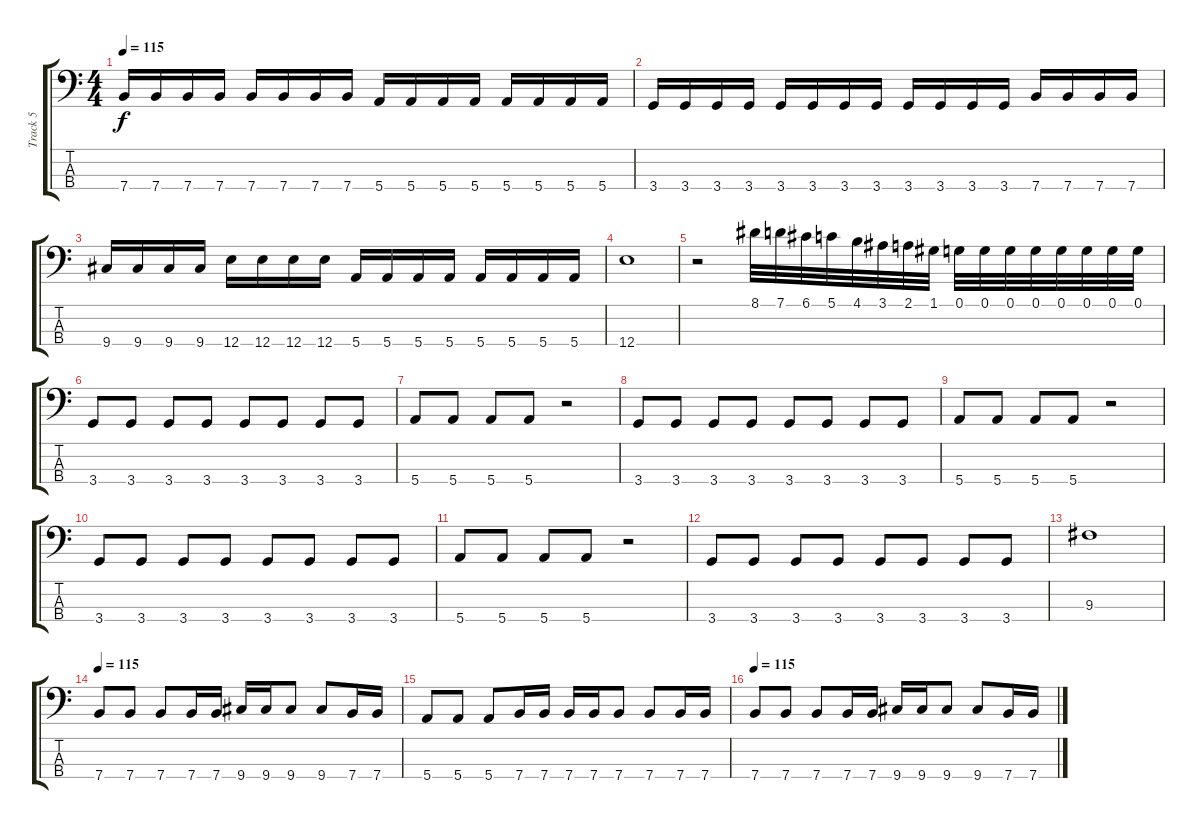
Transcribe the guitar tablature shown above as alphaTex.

\track ("Track 5" "Track 5") {instrument electricbassfinger}
\staff {score tabs}
\tuning (G2 D2 A1 E1) {hide}
\ts (4 4)
\tempo 115
\clef f4
\ks c
7.4.16{dy f} 7.4.16 7.4.16 7.4.16 7.4.16 7.4.16 7.4.16 7.4.16 5.4.16 5.4.16 5.4.16 5.4.16 5.4.16 5.4.16 5.4.16 5.4.16 |
3.4.16 3.4.16 3.4.16 3.4.16 3.4.16 3.4.16 3.4.16 3.4.16 3.4.16 3.4.16 3.4.16 3.4.16 7.4.16 7.4.16 7.4.16 7.4.16 |
9.4.16 9.4.16 9.4.16 9.4.16 12.4.16 12.4.16 12.4.16 12.4.16 5.4.16 5.4.16 5.4.16 5.4.16 5.4.16 5.4.16 5.4.16 5.4.16 |
12.4.1 |
r.2 8.1.32 7.1.32 6.1.32 5.1.32 4.1.32 3.1.32 2.1.32 1.1.32 0.1.32 0.1.32 0.1.32 0.1.32 0.1.32 0.1.32 0.1.32 0.1.32 |
3.4.8 3.4.8 3.4.8 3.4.8 3.4.8 3.4.8 3.4.8 3.4.8 |
5.4.8 5.4.8 5.4.8 5.4.8 r.2 |
3.4.8 3.4.8 3.4.8 3.4.8 3.4.8 3.4.8 3.4.8 3.4.8 |
5.4.8 5.4.8 5.4.8 5.4.8 r.2 |
3.4.8 3.4.8 3.4.8 3.4.8 3.4.8 3.4.8 3.4.8 3.4.8 |
5.4.8 5.4.8 5.4.8 5.4.8 r.2 |
3.4.8 3.4.8 3.4.8 3.4.8 3.4.8 3.4.8 3.4.8 3.4.8 |
9.3.1 |
\tempo 115
7.4.8 7.4.8 7.4.8 7.4.16 7.4.16 9.4.16 9.4.16 9.4.8 9.4.8 7.4.16 7.4.16 |
5.4.8 5.4.8 5.4.8 7.4.16 7.4.16 7.4.16 7.4.16 7.4.8 7.4.8 7.4.16 7.4.16 |
\tempo 115
7.4.8 7.4.8 7.4.8 7.4.16 7.4.16 9.4.16 9.4.16 9.4.8 9.4.8 7.4.16 7.4.16
